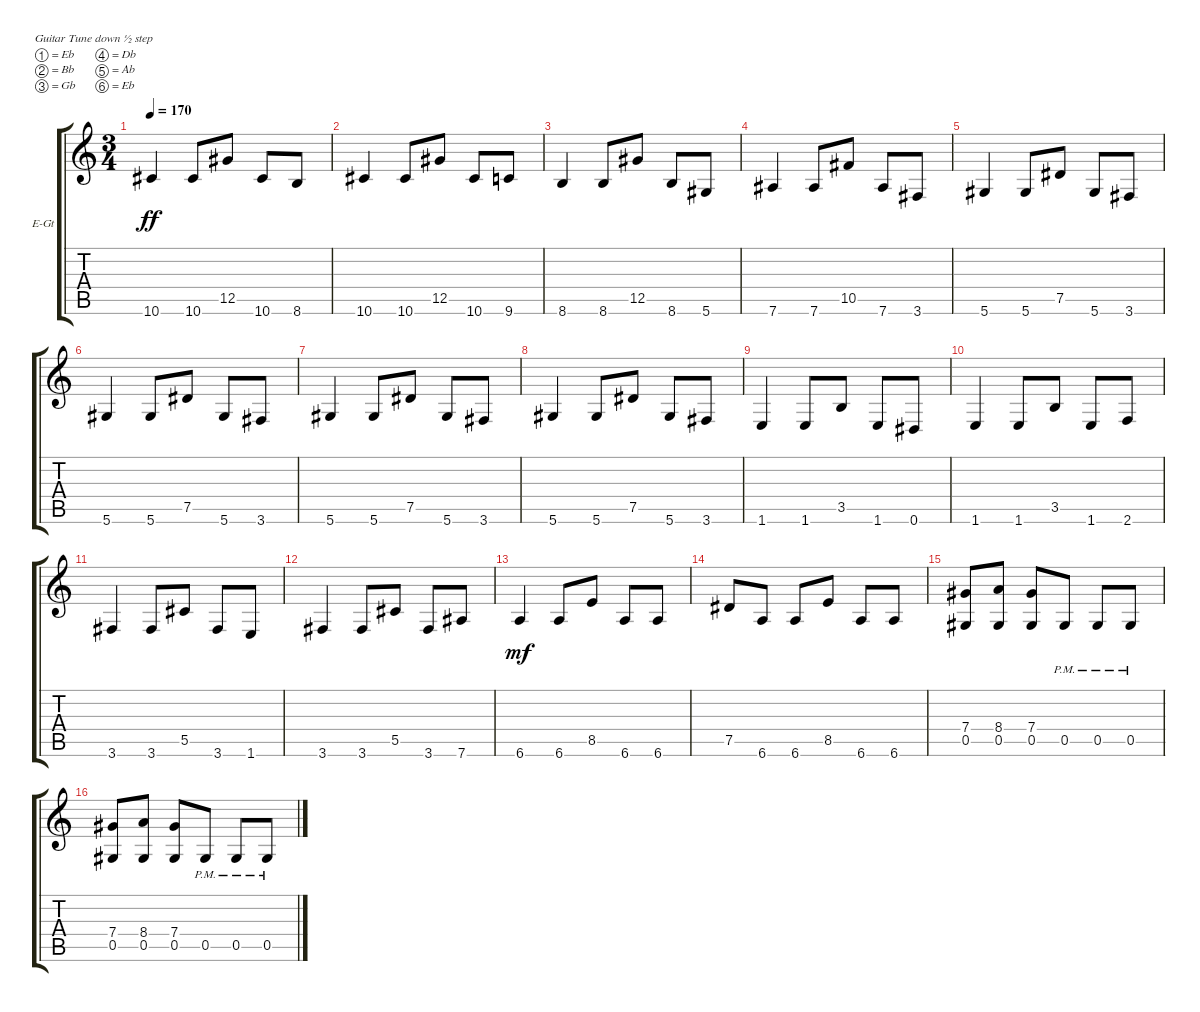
\bracketExtendMode groupsimilarinstruments
\firstSystemTrackNameOrientation horizontal
\otherSystemsTrackNameOrientation horizontal
\track ("B Kaleb - Rhythm" "E-Gt") {instrument distortionguitar}
\staff {score tabs}
\tuning (Eb4 Bb3 Gb3 Db3 Ab2 Eb2)
\ts (3 4)
\tempo 170
\clef g2
\scale
0.333333
\ks c
10.6.4{dy ff} 10.6.8 12.5.8 10.6.8 8.6.8 |
\scale
0.333333 10.6.4 10.6.8 12.5.8 10.6.8 9.6.8 |
\scale
0.333333 8.6.4 8.6.8 12.5.8 8.6.8 5.6.8 |
\scale
0.333333 7.6.4 7.6.8 10.5.8 7.6.8 3.6.8 |
\scale
0.333333 5.6.4 5.6.8 7.5.8 5.6.8 3.6.8 |
\scale
0.333333 5.6.4 5.6.8 7.5.8 5.6.8 3.6.8 |
\scale
0.333333 5.6.4 5.6.8 7.5.8 5.6.8 3.6.8 |
\scale
0.333333 5.6.4 5.6.8 7.5.8 5.6.8 3.6.8 |
\scale
0.333333 1.6.4 1.6.8 3.5.8 1.6.8 0.6.8 |
\scale
0.333333 1.6.4 1.6.8 3.5.8 1.6.8 2.6.8 |
\scale
0.333333 3.6.4 3.6.8 5.5.8 3.6.8 1.6.8 |
\scale
0.333333 3.6.4 3.6.8 5.5.8 3.6.8 7.6.8 |
\scale
0.333333 6.6.4{dy mf} 6.6.8 8.5.8 6.6.8 6.6.8 |
\scale
0.333333 7.5.8 6.6.8 6.6.8 8.5.8 6.6.8 6.6.8 |
\scale
0.333333 (7.4 0.5).8 (8.4 0.5).8 (7.4 0.5).8 0.5{pm}.8 0.5{pm}.8 0.5{pm}.8 |
\scale
0.333333 (7.4 0.5).8 (8.4 0.5).8 (7.4 0.5).8 0.5{pm}.8 0.5{pm}.8 0.5{pm}.8
